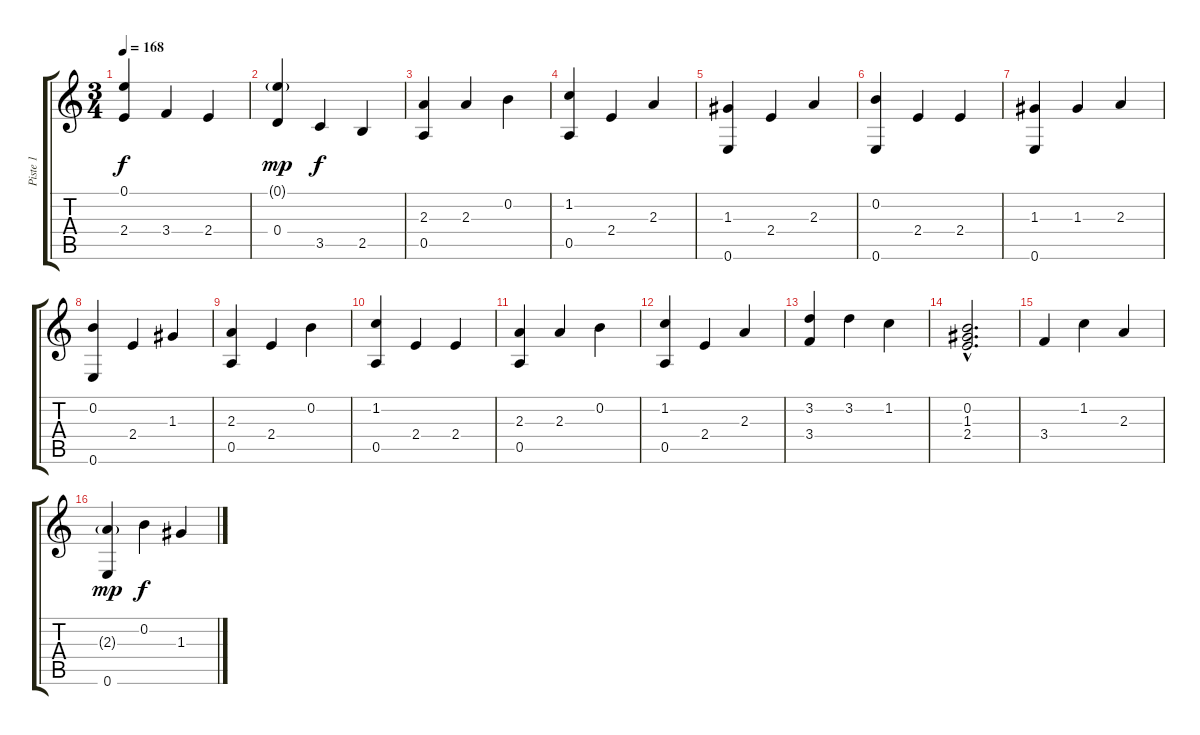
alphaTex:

\track ("Piste 1" "Piste 1") {instrument acousticguitarnylon}
\staff {score tabs}
\tuning (E4 B3 G3 D3 A2 E2) {hide}
\ts (3 4)
\tempo 168
\clef g2
\ks c
(0.1 2.4).4{dy f} 3.4.4 2.4.4 |
(0.1{g} 0.4).4{dy mp} 3.5.4{dy f} 2.5.4 |
(2.3 0.5).4 2.3.4 0.2.4 |
(1.2 0.5).4 2.4.4 2.3.4 |
(1.3 0.6).4 2.4.4 2.3.4 |
(0.2 0.6).4 2.4.4 2.4.4 |
(1.3 0.6).4 1.3.4 2.3.4 |
(0.2 0.6).4 2.4.4 1.3.4 |
(2.3 0.5).4 2.4.4 0.2.4 |
(1.2 0.5).4 2.4.4 2.4.4 |
(2.3 0.5).4 2.3.4 0.2.4 |
(1.2 0.5).4 2.4.4 2.3.4 |
(3.2 3.4).4 3.2.4 1.2.4 |
(0.2{hac} 1.3{hac} 2.4{hac}).2{d} |
3.4.4 1.2.4 2.3.4 |
(2.3{g} 0.6).4{dy mp} 0.2.4{dy f} 1.3.4
